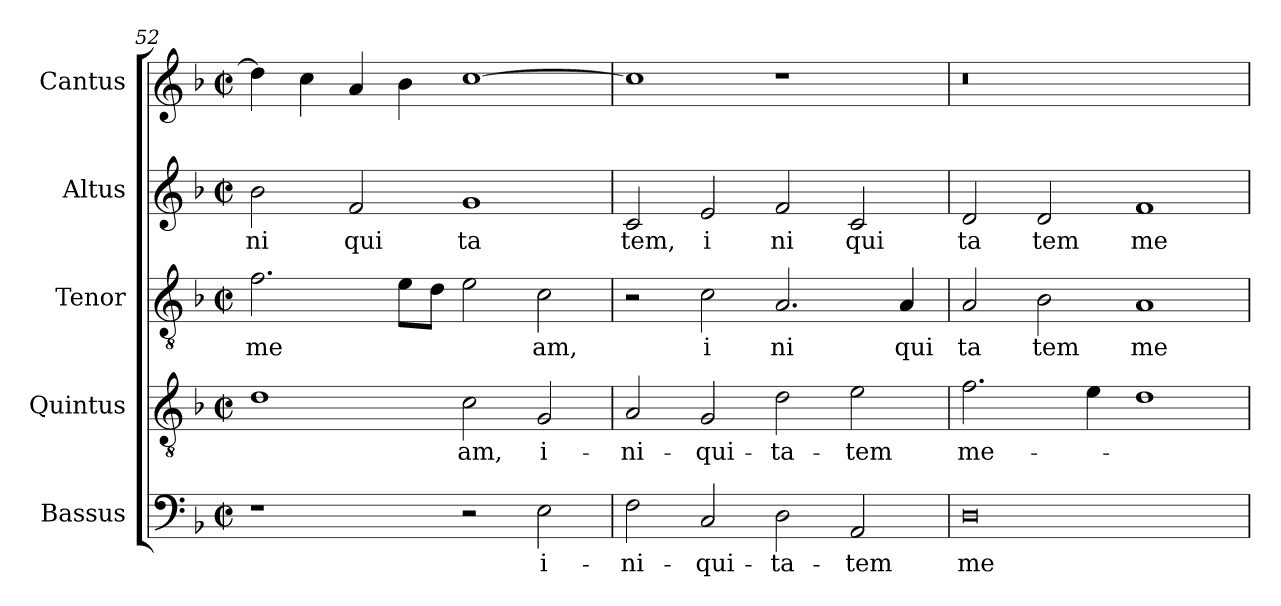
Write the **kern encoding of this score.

**kern	**text	**kern	**text	**kern	**text	**kern	**text	**kern
*part5	*part5	*part4	*part4	*part3	*part3	*part2	*part2	*part1
*staff5	*staff5	*staff4	*staff4	*staff3	*staff3	*staff2	*staff2	*staff1
*I"Bassus	*	*I"Quintus	*	*I"Tenor	*	*I"Altus	*	*I"Cantus
*clefF4	*	*clefGv2	*	*clefGv2	*	*clefG2	*	*clefG2
*k[b-]	*	*k[b-]	*	*k[b-]	*	*k[b-]	*	*k[b-]
*F:	*	*F:	*	*F:	*	*F:	*	*F:
*M2/2	*	*M2/2	*	*M2/2	*	*M2/2	*	*M2/2
*met(c|)	*	*met(c|)	*	*met(c|)	*	*met(c|)	*	*met(c|)
=52	=52	=52	=52	=52	=52	=52	=52	=52
!	!	!	!	!	!LO:LY:b	!	!LO:LY:b:cj	!
1r	.	1d	.	2.f\	me	2b-\	ni	4dd\]
.	.	.	.	.	.	.	.	4cc\
!	!	!	!	!	!	!	!LO:LY:b:cj	!
.	.	.	.	.	.	2f/	qui	4a/
.	.	.	.	8e\L	.	.	.	4b-\
.	.	.	.	8d\J	.	.	.	.
!	!	!	!LO:LY:b:cj	!	!	!	!LO:LY:b:cj	!
2r	.	2c\	-am,	2e\	.	1g	ta	[>1cc
!	!LO:LY:b:cj	!	!LO:LY:b:cj	!	!LO:LY:b:cj	!	!	!
2E\	i-	2G/	i-	2c\	am,	.	.	.
=53	=53	=53	=53	=53	=53	=53	=53	=53
!	!LO:LY:b:cj	!	!LO:LY:b:cj	!	!	!	!LO:LY:b:cj	!
2F\	-ni-	2A/	-ni-	2r	.	2c/	tem,	1cc]
!	!LO:LY:b:cj	!	!LO:LY:b:cj	!	!LO:LY:b:cj	!	!LO:LY:b:cj	!
2C/	-qui-	2G/	-qui-	2c\	i	2e/	i	.
!	!LO:LY:b:cj	!	!LO:LY:b:cj	!	!LO:LY:b:cj	!	!LO:LY:b:cj	!
2D\	-ta-	2d\	-ta-	2.A/	ni	2f/	ni	1r
!	!LO:LY:b:cj	!	!LO:LY:b:cj	!	!	!	!LO:LY:b:cj	!
2AA/	-tem	2e\	-tem	.	.	2c/	qui	.
!	!	!	!	!	!LO:LY:b:cj	!	!	!
.	.	.	.	4A/	qui	.	.	.
=54	=54	=54	=54	=54	=54	=54	=54	=54
!	!LO:LY:b:cj	!	!LO:LY:b	!	!LO:LY:b:cj	!	!LO:LY:b:cj	!
0D	me-	2.f\	me-	2A/	ta	2d/	ta	0r
!	!	!	!	!	!LO:LY:b:cj	!	!LO:LY:b:cj	!
.	.	.	.	2B-\	tem	2d/	tem	.
.	.	4e\	.	.	.	.	.	.
!	!	!	!	!	!LO:LY:b:cj	!	!LO:LY:b:cj	!
.	.	1d	.	1A	me	1f	me	.
=	=	=	=	=	=	=	=	=
*-	*-	*-	*-	*-	*-	*-	*-	*-
